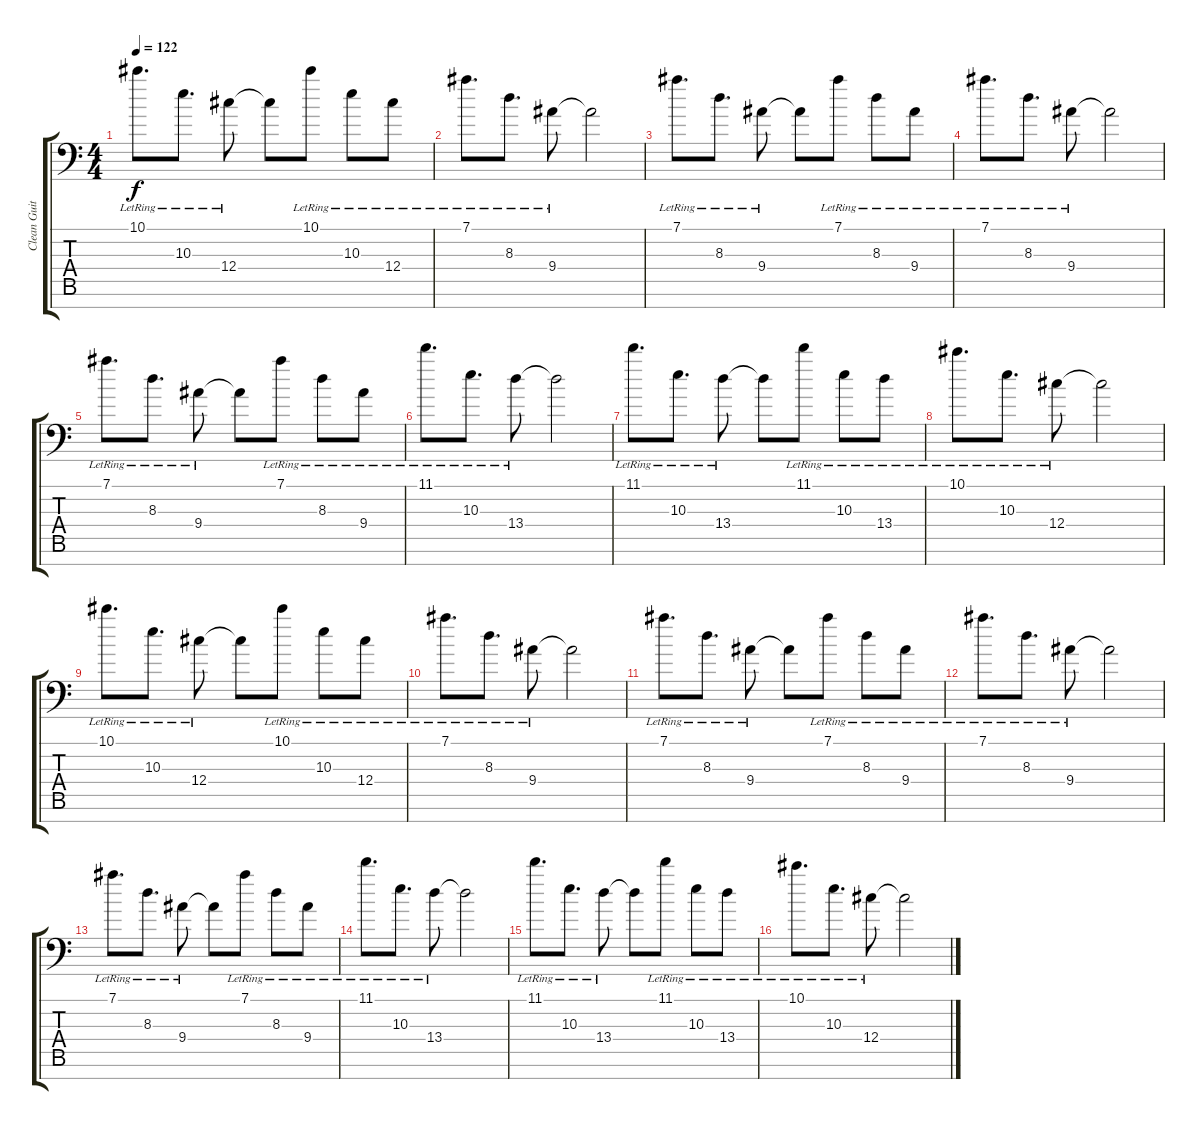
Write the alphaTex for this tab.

\track ("Clean Guitar" "Clean Guit") {instrument acousticguitarsteel}
\staff {score tabs}
\tuning (Eb4 Bb3 Gb3 Db3 Ab2 Eb2 Bb1) {hide}
\ts (4 4)
\tempo 122
\clef f4
\ks c
10.1{lr}.8{d dy f} 10.3{lr}.8{d} 12.4{lr}.8 12.4{t}.8 10.1{lr}.8 10.3{lr}.8 12.4{lr}.8 |
7.1{lr}.8{d} 8.3{lr}.8{d} 9.4{lr}.8 9.4{t}.2 |
7.1{lr}.8{d} 8.3{lr}.8{d} 9.4{lr}.8 9.4{t}.8 7.1{lr}.8 8.3{lr}.8 9.4{lr}.8 |
7.1{lr}.8{d} 8.3{lr}.8{d} 9.4{lr}.8 9.4{t}.2 |
7.1{lr}.8{d} 8.3{lr}.8{d} 9.4{lr}.8 9.4{t}.8 7.1{lr}.8 8.3{lr}.8 9.4{lr}.8 |
11.1{lr}.8{d} 10.3{lr}.8{d} 13.4{lr}.8 13.4{t}.2 |
11.1{lr}.8{d} 10.3{lr}.8{d} 13.4{lr}.8 13.4{t}.8 11.1{lr}.8 10.3{lr}.8 13.4{lr}.8 |
10.1{lr}.8{d} 10.3{lr}.8{d} 12.4{lr}.8 12.4{t}.2 |
10.1{lr}.8{d} 10.3{lr}.8{d} 12.4{lr}.8 12.4{t}.8 10.1{lr}.8 10.3{lr}.8 12.4{lr}.8 |
7.1{lr}.8{d} 8.3{lr}.8{d} 9.4{lr}.8 9.4{t}.2 |
7.1{lr}.8{d} 8.3{lr}.8{d} 9.4{lr}.8 9.4{t}.8 7.1{lr}.8 8.3{lr}.8 9.4{lr}.8 |
7.1{lr}.8{d} 8.3{lr}.8{d} 9.4{lr}.8 9.4{t}.2 |
7.1{lr}.8{d} 8.3{lr}.8{d} 9.4{lr}.8 9.4{t}.8 7.1{lr}.8 8.3{lr}.8 9.4{lr}.8 |
11.1{lr}.8{d} 10.3{lr}.8{d} 13.4{lr}.8 13.4{t}.2 |
11.1{lr}.8{d} 10.3{lr}.8{d} 13.4{lr}.8 13.4{t}.8 11.1{lr}.8 10.3{lr}.8 13.4{lr}.8 |
10.1{lr}.8{d} 10.3{lr}.8{d} 12.4{lr}.8 12.4{t}.2
